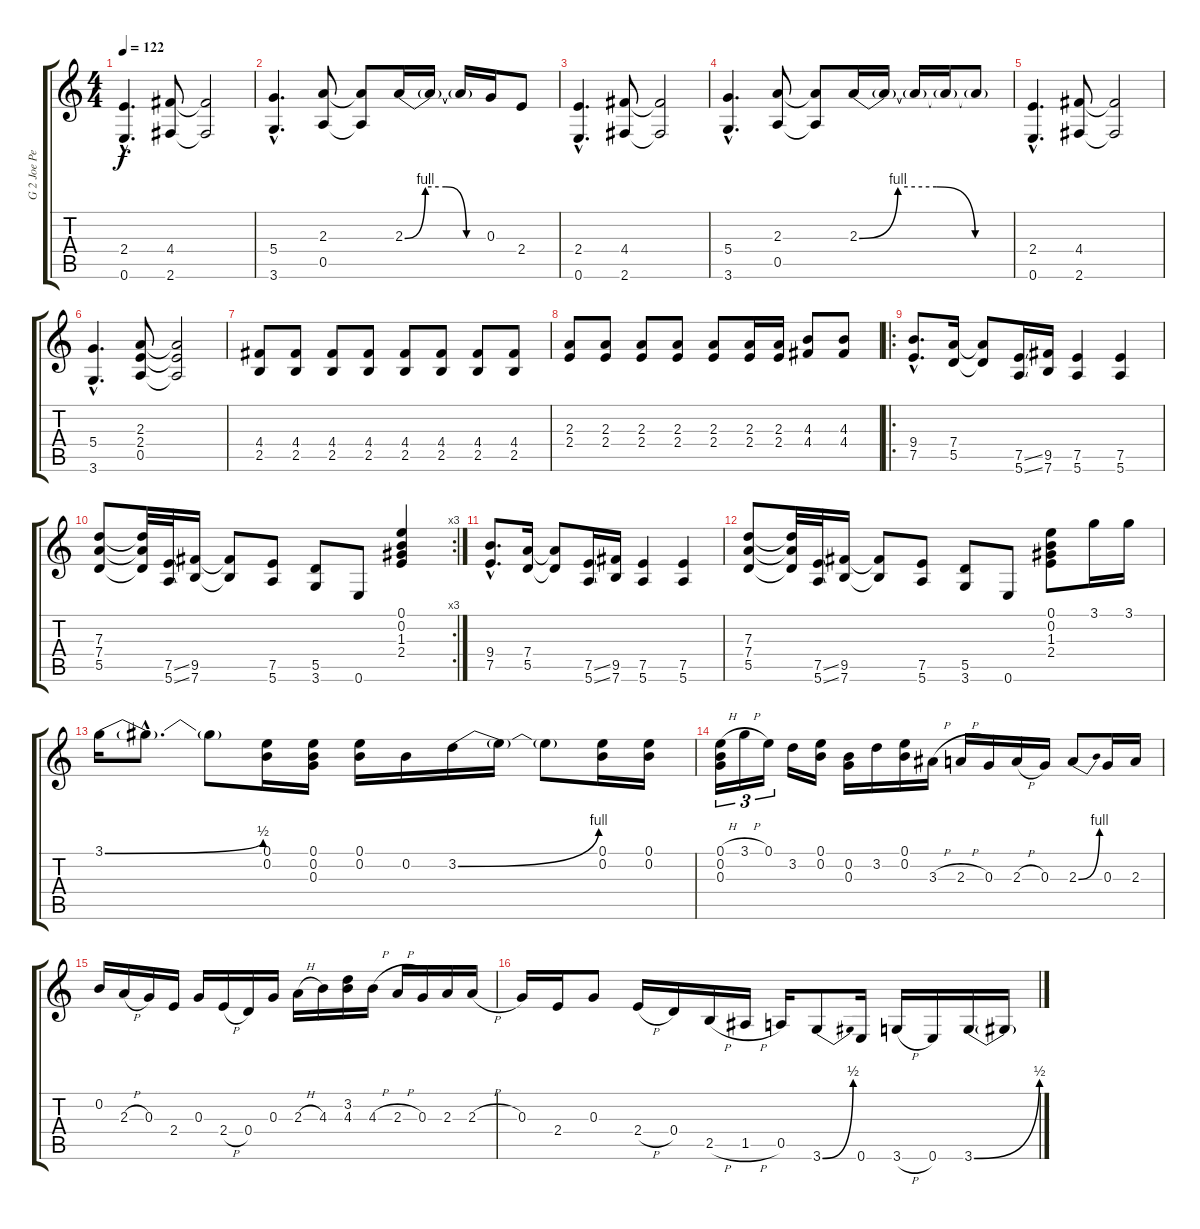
\track ("G 2 Joe Perry" "G 2 Joe Pe") {instrument overdrivenguitar}
\staff {score tabs}
\tuning (E4 B3 G3 D3 A2 E2) {hide}
\ts (4 4)
\tempo 122
\clef g2
\ks c
(2.4{hac} 0.6{hac}).4{d dy f} (4.4 2.6).8 (4.4{t} 2.6{t}).2 |
(5.4{hac} 3.6{hac}).4{d} (2.3 0.5).8 (2.3{t} 0.5{t}).8 2.3{be (custom 0 0 15 4 30 4 45 0 60 0)}.16 2.3{t}.16 2.3{t}.16 0.3.16 2.4.8 |
(2.4{hac} 0.6{hac}).4{d} (4.4 2.6).8 (4.4{t} 2.6{t}).2 |
(5.4{hac} 3.6{hac}).4{d} (2.3 0.5).8 (2.3{t} 0.5{t}).8 2.3{be (custom 0 0 15 4 30 4 45 0 60 0)}.16 2.3{t}.16 2.3{t}.16 2.3{t}.16 2.3{t}.8 |
(2.4{hac} 0.6{hac}).4{d} (4.4 2.6).8 (4.4{t} 2.6{t}).2 |
(5.4{hac} 3.6{hac}).4{d} (2.3 2.4 0.5).8 (2.3{t} 2.4{t} 0.5{t}).2 |
(4.4 2.5).8 (4.4 2.5).8 (4.4 2.5).8 (4.4 2.5).8 (4.4 2.5).8 (4.4 2.5).8 (4.4 2.5).8 (4.4 2.5).8 |
(2.3 2.4).8 (2.3 2.4).8 (2.3 2.4).8 (2.3 2.4).8 (2.3 2.4).8 (2.3 2.4).16 (2.3 2.4).16 (4.3 4.4).8 (4.3 4.4).8 |
\ro
(9.4{hac} 7.5{hac}).8{d} (7.4 5.5).16 (7.4{t} 5.5{t}).8 (7.5{ss} 5.6{ss}).16 (9.5 7.6).16 (7.5 5.6).4 (7.5 5.6).4 |
\rc 3
(7.3 7.4 5.5).8 (7.3{t} 7.4{t} 5.5{t}).32 (7.5{ss} 5.6{ss}).32 (9.5 7.6).16 (9.5{t} 7.6{t}).8 (7.5 5.6).8 (5.5 3.6).8 0.6.8 (0.1 0.2 1.3 2.4).4 |
(9.4{hac} 7.5{hac}).8{d} (7.4 5.5).16 (7.4{t} 5.5{t}).8 (7.5{ss} 5.6{ss}).16 (9.5 7.6).16 (7.5 5.6).4 (7.5 5.6).4 |
(7.3 7.4 5.5).8 (7.3{t} 7.4{t} 5.5{t}).32 (7.5{ss} 5.6{ss}).32 (9.5 7.6).16 (9.5{t} 7.6{t}).8 (7.5 5.6).8 (5.5 3.6).8 0.6.8 (0.1 0.2 1.3 2.4).8 3.1.16 3.1.16 |
3.1{be (bend 0 0 60 2)}.16 3.1{hac t}.8{d} 3.1{t}.8 (0.1 0.2).16 (0.1 0.2 0.3).16 (0.1 0.2).16 0.2.16 3.2{be (bend 0 0 60 4)}.16 3.2{t}.16 3.2{t}.8 (0.1 0.2).16 (0.1 0.2).16 |
(0.1{h} 0.2 0.3).16{tu (3 2)} 3.1{h}.16{tu (3 2)} 0.1.16{tu (3 2)} 3.2.16 (0.1 0.2).16 (0.2 0.3).16 3.2.16 (0.1 0.2).16 3.3{h}.16 2.3{h}.16 0.3.16 2.3{h}.16 0.3.16 2.3{be (bend 0 0 60 4)}.8 0.3.16 2.3.16 |
0.2.16 2.3{h}.16 0.3.16 2.4.16 0.3.16 2.4{h}.16 0.4.16 0.3.16 2.3{h}.16 4.3.16 (3.2 4.3).16 4.3{h}.16 2.3{h}.16 0.3.16 2.3.16 2.3{h}.16 |
0.3.16 2.4.16 0.3.8 2.4{h}.16 0.4.16 2.5{h}.16 1.5{h}.16 0.5.16 3.6{be (bend 0 0 60 2)}.8 0.6.16 3.6{h}.16 0.6.16 3.6{be (bend 0 0 60 2)}.16 3.6{t}.16
